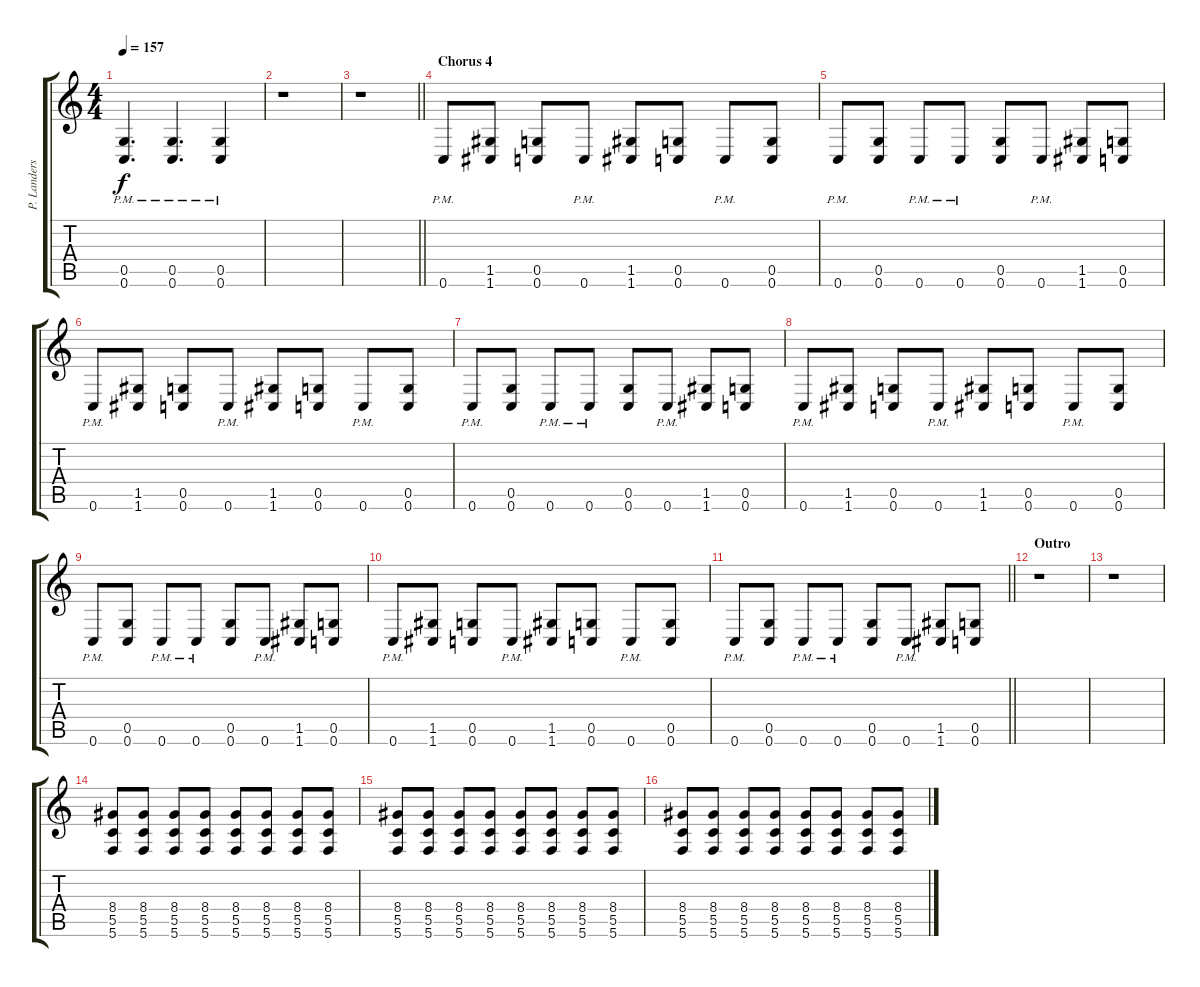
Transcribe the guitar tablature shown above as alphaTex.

\track ("P. Landers" "P. Landers") {instrument overdrivenguitar}
\staff {score tabs}
\tuning (D4 A3 F3 C3 G2 C2) {hide}
\ts (4 4)
\tempo 157
\clef g2
\ks c
(0.5{pm} 0.6{pm}).4{d dy f} (0.5{pm} 0.6{pm}).4{d} (0.5{pm} 0.6{pm}).4 |
r.1 |
\barLineRight lightlight
r.1 |
\section ("" "Chorus 4")
0.6{pm}.8 (1.5 1.6).8 (0.5 0.6).8 0.6{pm}.8 (1.5 1.6).8 (0.5 0.6).8 0.6{pm}.8 (0.5 0.6).8 |
0.6{pm}.8 (0.5 0.6).8 0.6{pm}.8 0.6{pm}.8 (0.5 0.6).8 0.6{pm}.8 (1.5 1.6).8 (0.5 0.6).8 |
0.6{pm}.8 (1.5 1.6).8 (0.5 0.6).8 0.6{pm}.8 (1.5 1.6).8 (0.5 0.6).8 0.6{pm}.8 (0.5 0.6).8 |
0.6{pm}.8 (0.5 0.6).8 0.6{pm}.8 0.6{pm}.8 (0.5 0.6).8 0.6{pm}.8 (1.5 1.6).8 (0.5 0.6).8 |
0.6{pm}.8 (1.5 1.6).8 (0.5 0.6).8 0.6{pm}.8 (1.5 1.6).8 (0.5 0.6).8 0.6{pm}.8 (0.5 0.6).8 |
0.6{pm}.8 (0.5 0.6).8 0.6{pm}.8 0.6{pm}.8 (0.5 0.6).8 0.6{pm}.8 (1.5 1.6).8 (0.5 0.6).8 |
0.6{pm}.8 (1.5 1.6).8 (0.5 0.6).8 0.6{pm}.8 (1.5 1.6).8 (0.5 0.6).8 0.6{pm}.8 (0.5 0.6).8 |
\barLineRight lightlight
0.6{pm}.8 (0.5 0.6).8 0.6{pm}.8 0.6{pm}.8 (0.5 0.6).8 0.6{pm}.8 (1.5 1.6).8 (0.5 0.6).8 |
\section ("" "Outro")
r.1 |
r.1 |
(8.4 5.5 5.6).8 (8.4 5.5 5.6).8 (8.4 5.5 5.6).8 (8.4 5.5 5.6).8 (8.4 5.5 5.6).8 (8.4 5.5 5.6).8 (8.4 5.5 5.6).8 (8.4 5.5 5.6).8 |
(8.4 5.5 5.6).8 (8.4 5.5 5.6).8 (8.4 5.5 5.6).8 (8.4 5.5 5.6).8 (8.4 5.5 5.6).8 (8.4 5.5 5.6).8 (8.4 5.5 5.6).8 (8.4 5.5 5.6).8 |
(8.4 5.5 5.6).8 (8.4 5.5 5.6).8 (8.4 5.5 5.6).8 (8.4 5.5 5.6).8 (8.4 5.5 5.6).8 (8.4 5.5 5.6).8 (8.4 5.5 5.6).8 (8.4 5.5 5.6).8
